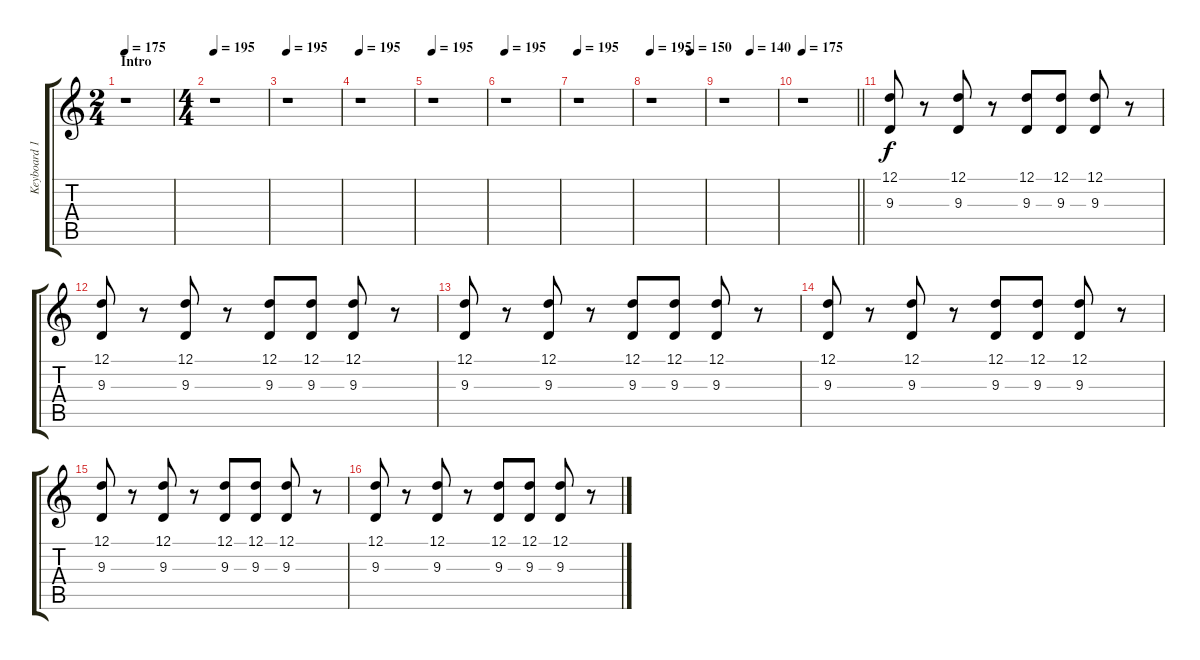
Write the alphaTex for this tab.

\track ("Keyboard 1" "Keyboard 1") {instrument acousticgrandpiano}
\staff {score tabs}
\tuning (D4 A3 F3 C3 G2 D2) {hide}
\ts (2 4)
\section ("" "Intro")
\tempo 175
\clef g2
\ks c
r.1{dy f instrument acousticgrandpiano} |
\ts (4 4)
\tempo 195
r.1 |
\tempo 195
r.1 |
\tempo 195
r.1 |
\tempo 195
r.1 |
\tempo 195
r.1 |
\tempo 195
r.1 |
\tempo 195
\tempo (150 0.75)
r.1 |
\tempo (140 0.5)
r.1 |
\tempo 175
\barLineRight lightlight
r.1 |
(12.1 9.3).8 r.8 (12.1 9.3).8 r.8 (12.1 9.3).8 (12.1 9.3).8 (12.1 9.3).8 r.8 |
(12.1 9.3).8 r.8 (12.1 9.3).8 r.8 (12.1 9.3).8 (12.1 9.3).8 (12.1 9.3).8 r.8 |
(12.1 9.3).8 r.8 (12.1 9.3).8 r.8 (12.1 9.3).8 (12.1 9.3).8 (12.1 9.3).8 r.8 |
(12.1 9.3).8 r.8 (12.1 9.3).8 r.8 (12.1 9.3).8 (12.1 9.3).8 (12.1 9.3).8 r.8 |
(12.1 9.3).8 r.8 (12.1 9.3).8 r.8 (12.1 9.3).8 (12.1 9.3).8 (12.1 9.3).8 r.8 |
(12.1 9.3).8 r.8 (12.1 9.3).8 r.8 (12.1 9.3).8 (12.1 9.3).8 (12.1 9.3).8 r.8
